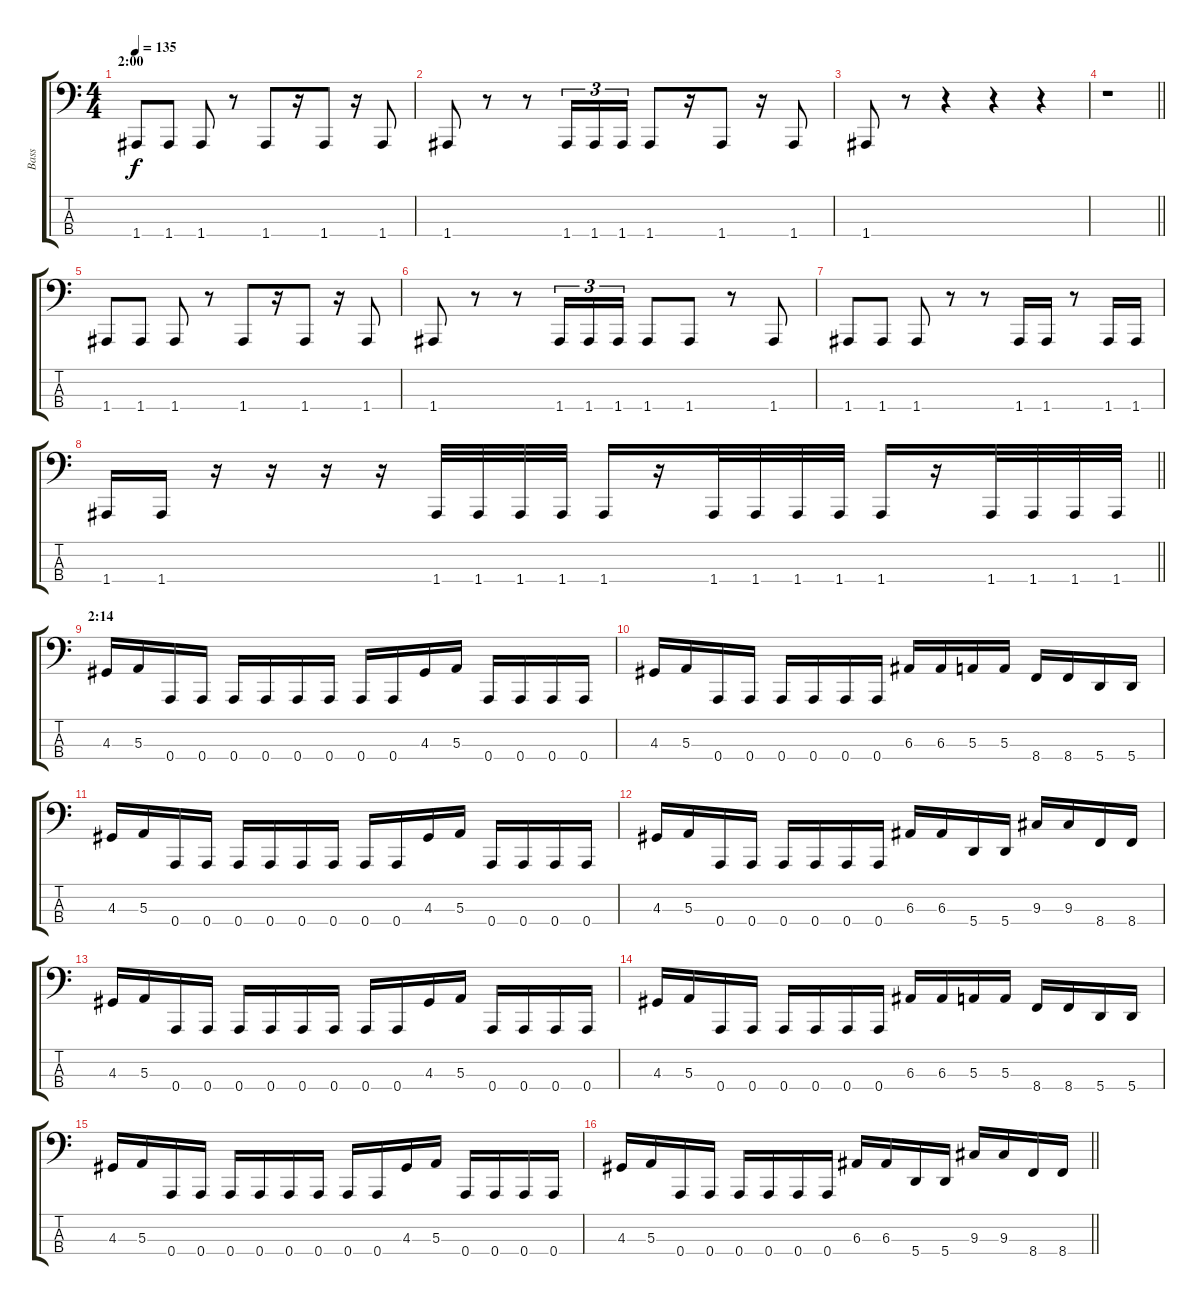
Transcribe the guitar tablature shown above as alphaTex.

\track ("Bass" "Bass") {instrument electricbasspick}
\staff {score tabs}
\tuning (D2 A1 E1 A0) {hide}
\ts (4 4)
\section ("" "2:00")
\tempo 135
\clef f4
\ks c
1.4.8{dy f} 1.4.8 1.4.8 r.8 1.4.8 r.16 1.4.8 r.16 1.4.8 |
1.4.8 r.8 r.8 1.4.16{tu (3 2)} 1.4.16{tu (3 2)} 1.4.16{tu (3 2)} 1.4.8 r.16 1.4.8 r.16 1.4.8 |
1.4.8 r.8 r.4 r.4 r.4 |
\barLineRight lightlight
r.1 |
1.4.8 1.4.8 1.4.8 r.8 1.4.8 r.16 1.4.8 r.16 1.4.8 |
1.4.8 r.8 r.8 1.4.16{tu (3 2)} 1.4.16{tu (3 2)} 1.4.16{tu (3 2)} 1.4.8 1.4.8 r.8 1.4.8 |
1.4.8 1.4.8 1.4.8 r.8 r.8 1.4.16 1.4.16 r.8 1.4.16 1.4.16 |
\barLineRight lightlight
1.4.16 1.4.16 r.16 r.16 r.16 r.16 1.4.32 1.4.32 1.4.32 1.4.32 1.4.16 r.16 1.4.32 1.4.32 1.4.32 1.4.32 1.4.16 r.16 1.4.32 1.4.32 1.4.32 1.4.32 |
\section ("" "2:14")
4.3.16 5.3.16 0.4.16 0.4.16 0.4.16 0.4.16 0.4.16 0.4.16 0.4.16 0.4.16 4.3.16 5.3.16 0.4.16 0.4.16 0.4.16 0.4.16 |
4.3.16 5.3.16 0.4.16 0.4.16 0.4.16 0.4.16 0.4.16 0.4.16 6.3.16 6.3.16 5.3.16 5.3.16 8.4.16 8.4.16 5.4.16 5.4.16 |
4.3.16 5.3.16 0.4.16 0.4.16 0.4.16 0.4.16 0.4.16 0.4.16 0.4.16 0.4.16 4.3.16 5.3.16 0.4.16 0.4.16 0.4.16 0.4.16 |
4.3.16 5.3.16 0.4.16 0.4.16 0.4.16 0.4.16 0.4.16 0.4.16 6.3.16 6.3.16 5.4.16 5.4.16 9.3.16 9.3.16 8.4.16 8.4.16 |
4.3.16 5.3.16 0.4.16 0.4.16 0.4.16 0.4.16 0.4.16 0.4.16 0.4.16 0.4.16 4.3.16 5.3.16 0.4.16 0.4.16 0.4.16 0.4.16 |
4.3.16 5.3.16 0.4.16 0.4.16 0.4.16 0.4.16 0.4.16 0.4.16 6.3.16 6.3.16 5.3.16 5.3.16 8.4.16 8.4.16 5.4.16 5.4.16 |
4.3.16 5.3.16 0.4.16 0.4.16 0.4.16 0.4.16 0.4.16 0.4.16 0.4.16 0.4.16 4.3.16 5.3.16 0.4.16 0.4.16 0.4.16 0.4.16 |
\barLineRight lightlight
4.3.16 5.3.16 0.4.16 0.4.16 0.4.16 0.4.16 0.4.16 0.4.16 6.3.16 6.3.16 5.4.16 5.4.16 9.3.16 9.3.16 8.4.16 8.4.16
